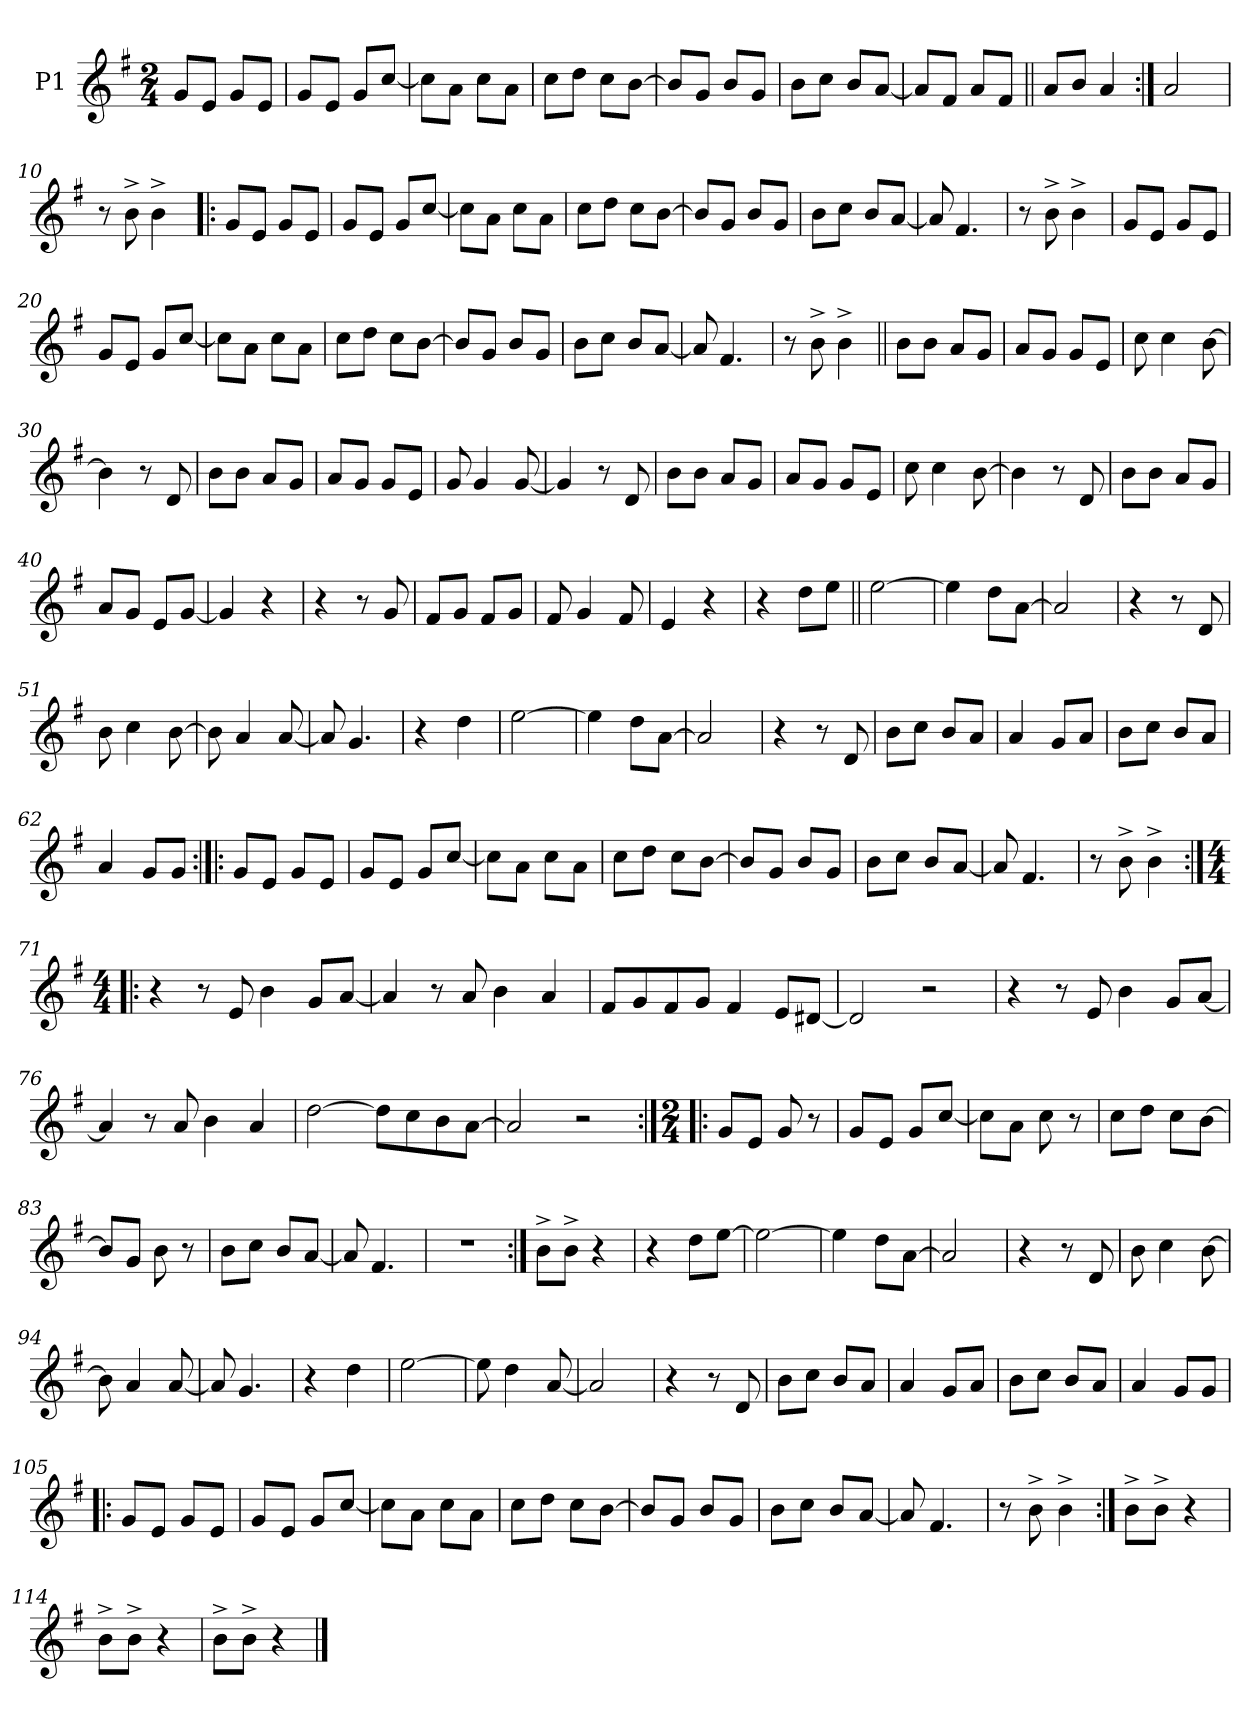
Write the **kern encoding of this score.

**kern
*part1
*staff1
*I"P1
*clefG2
*k[f#]
*G:
*M2/4
*MM150
=1
8g/L
8e/J
8g/L
8e/J
=2
8g/L
8e/J
8g/L
[<8cc/J
=3
8cc\L]
8a\J
8cc\L
8a\J
=4
8cc\L
8dd\J
8cc\L
[>8b\J
=5
8b/L]
8g/J
8b/L
8g/J
=6
8b\L
8cc\J
8b/L
[<8a/J
=7
8a/L]
8f#/J
8a/L
8f#/J
=8||
8a/L
8b/J
4a/
!!LO:LB:g=z
=9:|!
2a/
=10
8r
8b^\
4b^\
=11!|:
8g/L
8e/J
8g/L
8e/J
=12
8g/L
8e/J
8g/L
[<8cc/J
=13
8cc\L]
8a\J
8cc\L
8a\J
=14
8cc\L
8dd\J
8cc\L
[>8b\J
=15
8b/L]
8g/J
8b/L
8g/J
=16
8b\L
8cc\J
8b/L
[<8a/J
=17
8a/]
4.f#/
!!LO:LB:g=z
=18
8r
8b^\
4b^\
=19
8g/L
8e/J
8g/L
8e/J
=20
8g/L
8e/J
8g/L
[<8cc/J
=21
8cc\L]
8a\J
8cc\L
8a\J
=22
8cc\L
8dd\J
8cc\L
[>8b\J
=23
8b/L]
8g/J
8b/L
8g/J
=24
8b\L
8cc\J
8b/L
[<8a/J
=25
8a/]
4.f#/
=26
8r
8b^\
4b^\
!!LO:LB:g=z
=27||
8b\L
8b\J
8a/L
8g/J
=28
8a/L
8g/J
8g/L
8e/J
=29
8cc\
4cc\
[>8b\
=30
4b\]
8r
8d/
=31
8b\L
8b\J
8a/L
8g/J
=32
8a/L
8g/J
8g/L
8e/J
=33
8g/
4g/
[<8g/
=34
4g/]
8r
8d/
=35
8b\L
8b\J
8a/L
8g/J
!!LO:LB:g=z
=36
8a/L
8g/J
8g/L
8e/J
=37
8cc\
4cc\
[>8b\
=38
4b\]
8r
8d/
=39
8b\L
8b\J
8a/L
8g/J
=40
8a/L
8g/J
8e/L
[<8g/J
=41
4g/]
4r
=42
4r
8r
8g/
=43
8f#/L
8g/J
8f#/L
8g/J
=44
8f#/
4g/
8f#/
!!LO:LB:g=z
=45
4e/
4r
=46
4r
8dd\L
8ee\J
=47||
[>2ee\
=48
4ee\]
8dd\L
[>8a\J
=49
2a/]
=50
4r
8r
8d/
=51
8b\
4cc\
[>8b\
=52
8b\]
4a/
[<8a/
=53
8a/]
4.g/
=54
4r
4dd\
!!LO:LB:g=z
=55
[>2ee\
=56
4ee\]
8dd\L
[>8a\J
=57
2a/]
=58
4r
8r
8d/
=59
8b\L
8cc\J
8b/L
8a/J
=60
4a/
8g/L
8a/J
=61
8b\L
8cc\J
8b/L
8a/J
=62
4a/
8g/L
8g/J
=63:|!|:
8g/L
8e/J
8g/L
8e/J
!!LO:LB:g=z
=64
8g/L
8e/J
8g/L
[<8cc/J
=65
8cc\L]
8a\J
8cc\L
8a\J
=66
8cc\L
8dd\J
8cc\L
[>8b\J
=67
8b/L]
8g/J
8b/L
8g/J
=68
8b\L
8cc\J
8b/L
[<8a/J
=69
8a/]
4.f#/
=70
8r
8b^\
4b^\
!!LO:LB:g=z
=71:|!|:
*M4/4
4r
8r
8e/
4b\
8g/L
[<8a/J
=72
4a/]
8r
8a/
4b\
4a/
=73
8f#/L
8g/
8f#/
8g/J
4f#/
8e/L
[<8d#X/J
=74
2d#/]
2r
=75
4r
8r
8e/
4b\
8g/L
[<8a/J
!!LO:LB:g=z
=76
4a/]
8r
8a/
4b\
4a/
=77
[>2dd\
8dd\L]
8cc\
8b\
[>8a\J
=78
2a/]
2r
=79:|!|:
*M2/4
8g/L
8e/J
8g/
8r
=80
8g/L
8e/J
8g/L
[<8cc/J
=81
8cc\L]
8a\J
8cc\
8r
!!LO:PB:g=z
=82
8cc\L
8dd\J
8cc\L
[>8b\J
=83
8b/L]
8g/J
8b\
8r
=84
8b\L
8cc\J
8b/L
[<8a/J
=85
8a/]
4.f#/
=86
2r
=87:|!
8b^\L
8b^\J
4r
=88
4r
8dd\L
[8ee\J
=89
2ee\_
=90
4ee\]
8dd\L
[>8a\J
=91
2a/]
!!LO:LB:g=z
=92
4r
8r
8d/
=93
8b\
4cc\
[>8b\
=94
8b\]
4a/
[<8a/
=95
8a/]
4.g/
=96
4r
4dd\
=97
[>2ee\
=98
8ee\]
4dd\
[<8a/
=99
2a/]
=100
4r
8r
8d/
=101
8b\L
8cc\J
8b/L
8a/J
!!LO:LB:g=z
=102
4a/
8g/L
8a/J
=103
8b\L
8cc\J
8b/L
8a/J
=104
4a/
8g/L
8g/J
=105!|:
8g/L
8e/J
8g/L
8e/J
=106
8g/L
8e/J
8g/L
[<8cc/J
=107
8cc\L]
8a\J
8cc\L
8a\J
=108
8cc\L
8dd\J
8cc\L
[>8b\J
!!LO:LB:g=z
=109
8b/L]
8g/J
8b/L
8g/J
=110
8b\L
8cc\J
8b/L
[<8a/J
=111
8a/]
4.f#/
=112
8r
8b^\
4b^\
=113:|!
8b^\L
8b^\J
4r
=114
8b^\L
8b^\J
4r
=115
8b^\L
8b^\J
4r
==
*-
